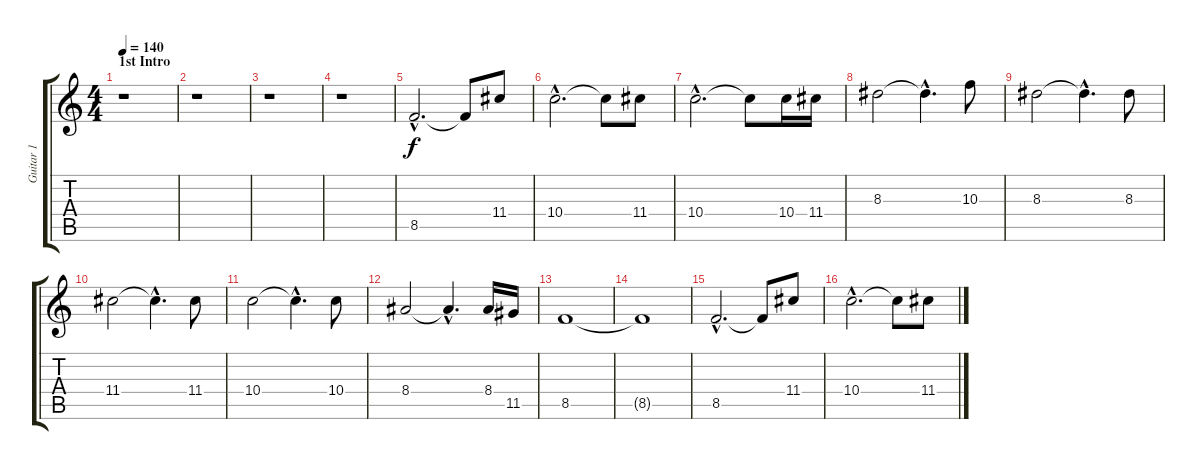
\track ("Guitar 1" "Guitar 1") {instrument distortionguitar}
\staff {score tabs}
\tuning (E4 B3 G3 D3 A2 E2) {hide}
\ts (4 4)
\section ("" "1st Intro")
\tempo 140
\tempo 106
\tempo 140
\clef g2
\ks c
r.1{dy f instrument distortionguitar} |
r.1 |
r.1 |
r.1 |
8.5{hac}.2{d instrument acousticguitarnylon} 8.5{t}.8 11.4.8 |
10.4{hac}.2{d} 10.4{t}.8 11.4.8 |
10.4{hac}.2{d} 10.4{t}.8 10.4.16 11.4.16 |
8.3.2 8.3{hac t}.4{d} 10.3.8 |
8.3.2 8.3{hac t}.4{d} 8.3.8 |
11.4.2 11.4{hac t}.4{d} 11.4.8 |
10.4.2 10.4{hac t}.4{d} 10.4.8 |
8.4.2 8.4{hac t}.4{d} 8.4.16 11.5.16 |
8.5.1 |
8.5{t}.1 |
8.5{hac}.2{d instrument distortionguitar} 8.5{t}.8 11.4.8 |
10.4{hac}.2{d} 10.4{t}.8 11.4.8
